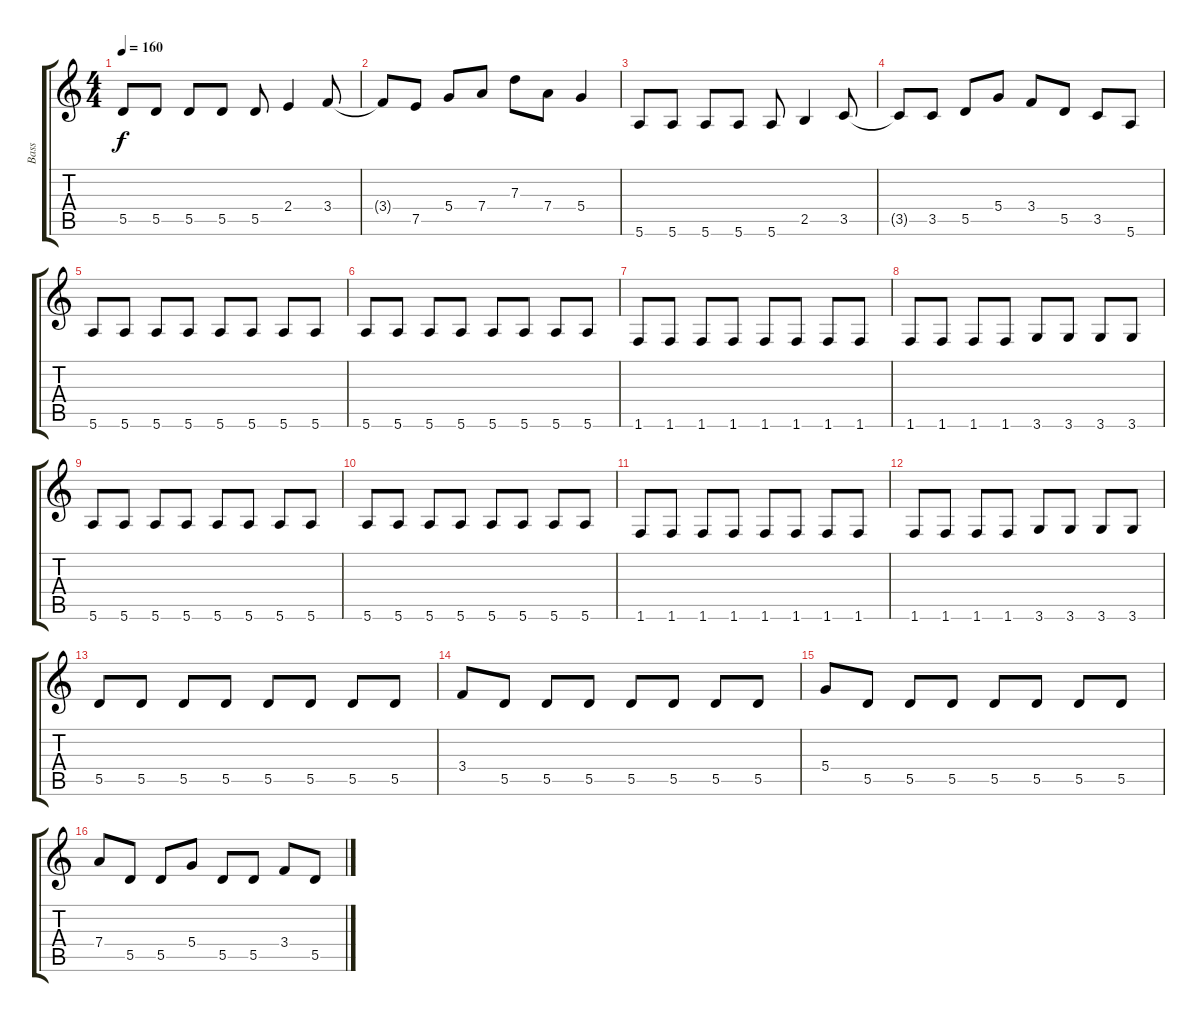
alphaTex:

\track ("Bass" "Bass") {instrument electricbassfinger}
\staff {score tabs}
\tuning (E4 B3 G3 D3 A2 E2) {hide}
\ts (4 4)
\tempo 160
\clef g2
\ks c
5.5.8{dy f} 5.5.8 5.5.8 5.5.8 5.5.8 2.4.4 3.4.8 |
3.4{t}.8 7.5.8 5.4.8 7.4.8 7.3.8 7.4.8 5.4.4 |
5.6.8 5.6.8 5.6.8 5.6.8 5.6.8 2.5.4 3.5.8 |
3.5{t}.8 3.5.8 5.5.8 5.4.8 3.4.8 5.5.8 3.5.8 5.6.8 |
5.6.8 5.6.8 5.6.8 5.6.8 5.6.8 5.6.8 5.6.8 5.6.8 |
5.6.8 5.6.8 5.6.8 5.6.8 5.6.8 5.6.8 5.6.8 5.6.8 |
1.6.8 1.6.8 1.6.8 1.6.8 1.6.8 1.6.8 1.6.8 1.6.8 |
1.6.8 1.6.8 1.6.8 1.6.8 3.6.8 3.6.8 3.6.8 3.6.8 |
5.6.8 5.6.8 5.6.8 5.6.8 5.6.8 5.6.8 5.6.8 5.6.8 |
5.6.8 5.6.8 5.6.8 5.6.8 5.6.8 5.6.8 5.6.8 5.6.8 |
1.6.8 1.6.8 1.6.8 1.6.8 1.6.8 1.6.8 1.6.8 1.6.8 |
1.6.8 1.6.8 1.6.8 1.6.8 3.6.8 3.6.8 3.6.8 3.6.8 |
5.5.8 5.5.8 5.5.8 5.5.8 5.5.8 5.5.8 5.5.8 5.5.8 |
3.4.8 5.5.8 5.5.8 5.5.8 5.5.8 5.5.8 5.5.8 5.5.8 |
5.4.8 5.5.8 5.5.8 5.5.8 5.5.8 5.5.8 5.5.8 5.5.8 |
7.4.8 5.5.8 5.5.8 5.4.8 5.5.8 5.5.8 3.4.8 5.5.8
